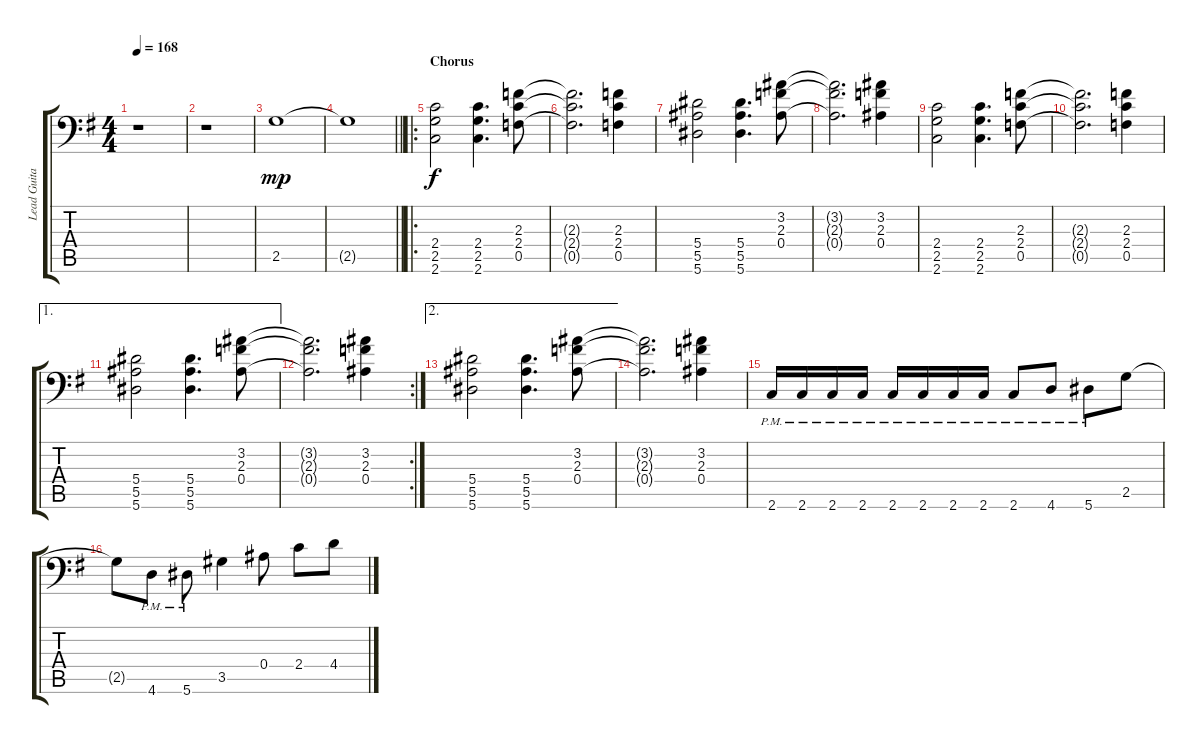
\track ("Lead Guitar 2" "Lead Guita") {instrument distortionguitar}
\staff {score tabs}
\tuning (C4 G3 Eb3 Bb2 F2 Bb1) {hide}
\ts (4 4)
\tempo 168
\clef f4
\ks g
r.1{dy f} |
r.1 |
2.5.1{dy mp} |
\barLineRight lightlight
2.5{t}.1 |
\ro
\section ("" "Chorus")
(2.4 2.5 2.6).2{dy f} (2.4 2.5 2.6).4{d} (2.3 2.4 0.5).8 |
(2.3{t} 2.4{t} 0.5{t}).2{d} (2.3 2.4 0.5).4 |
(5.4 5.5 5.6).2 (5.4 5.5 5.6).4{d} (3.2 2.3 0.4).8 |
(3.2{t} 2.3{t} 0.4{t}).2{d} (3.2 2.3 0.4).4 |
(2.4 2.5 2.6).2 (2.4 2.5 2.6).4{d} (2.3 2.4 0.5).8 |
(2.3{t} 2.4{t} 0.5{t}).2{d} (2.3 2.4 0.5).4 |
\ae 1
(5.4 5.5 5.6).2 (5.4 5.5 5.6).4{d} (3.2 2.3 0.4).8 |
\rc 2
(3.2{t} 2.3{t} 0.4{t}).2{d} (3.2 2.3 0.4).4 |
\ae 2
(5.4 5.5 5.6).2 (5.4 5.5 5.6).4{d} (3.2 2.3 0.4).8 |
(3.2{t} 2.3{t} 0.4{t}).2{d} (3.2 2.3 0.4).4 |
2.6{pm}.16 2.6{pm}.16 2.6{pm}.16 2.6{pm}.16 2.6{pm}.16 2.6{pm}.16 2.6{pm}.16 2.6{pm}.16 2.6{pm}.8 4.6{pm}.8 5.6{pm}.8 2.5.8 |
2.5{t}.8 4.6{pm}.8 5.6{pm}.8 3.5.4 0.4.8 2.4.8 4.4.8
